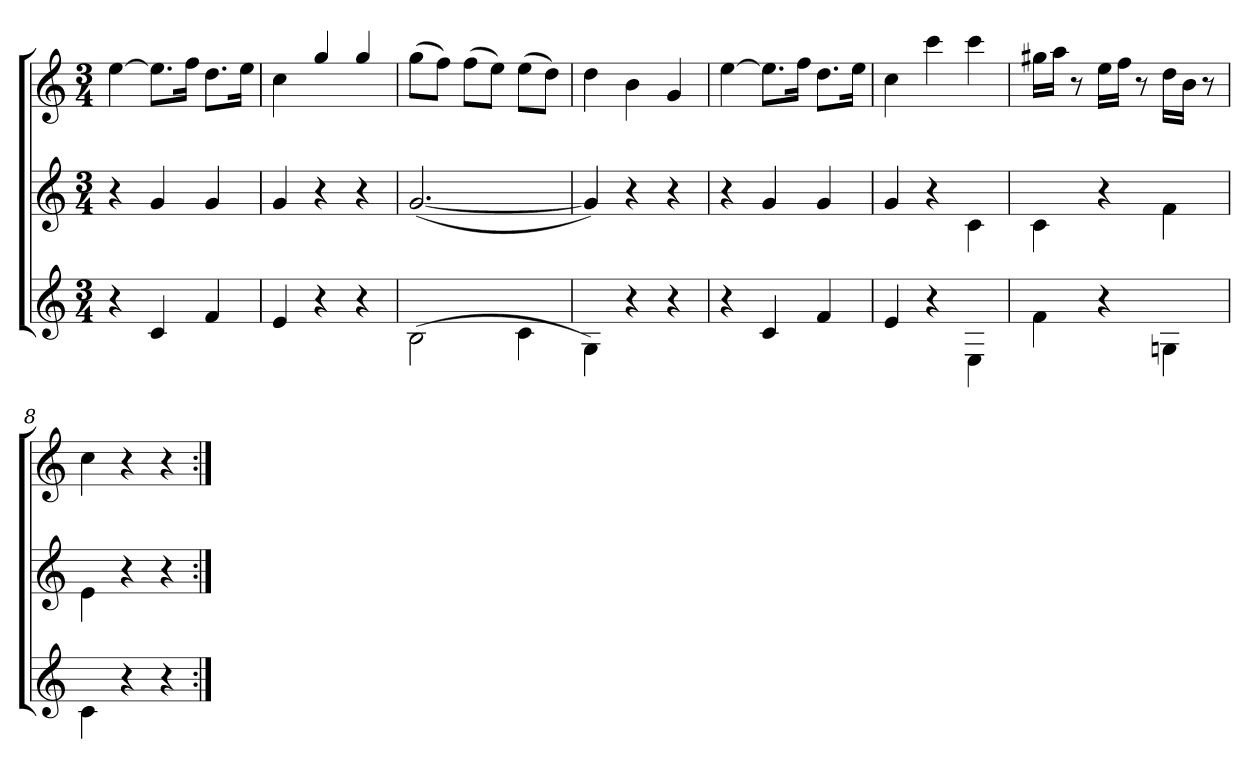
**kern	**kern	**kern
*part3	*part2	*part1
*staff3	*staff2	*staff1
*clefG2	*clefG2	*clefG2
*k[]	*k[]	*k[]
*M3/4	*M3/4	*M3/4
=1	=1	=1
4r	4r	[4ee\
4c/	4g/	8.ee\L]
.	.	16ff\Jk
4f/	4g	8.dd\L
.	.	16ee\Jk
=2	=2	=2
4e/	4g/	4cc\
4r	4r	4gg/
4r	4r	4gg/
=3	=3	=3
(2B\	([2.g/	(8gg\L
.	.	8ff\J)
.	.	(8ff\L
.	.	8ee\J)
4c\	.	(8ee\L
.	.	8dd\J)
=4	=4	=4
4G\)	4g/])	4dd\
4r	4r	4b\
4r	4r	4g/
=5	=5	=5
4r	4r	[4ee\
4c/	4g/	8.ee\L]
.	.	16ff\Jk
4f/	4g/	8.dd\L
.	.	16ee\Jk
=6	=6	=6
4e/	4g/	4cc\
4r	4r	4ccc\
4E\	4c\	4ccc\
=7	=7	=7
4f\	4c\	16gg#X\LL
.	.	16aa\JJ
.	.	8r
4r	4r	16ee\LL
.	.	16ff\JJ
.	.	8r
4Gn\	4f\	16dd\LL
.	.	16b\JJ
.	.	8r
=8	=8	=8
4c\	4e\	4cc\
4r	4r	4r
4r	4r	4r
=:|!	=:|!	=:|!
*-	*-	*-
